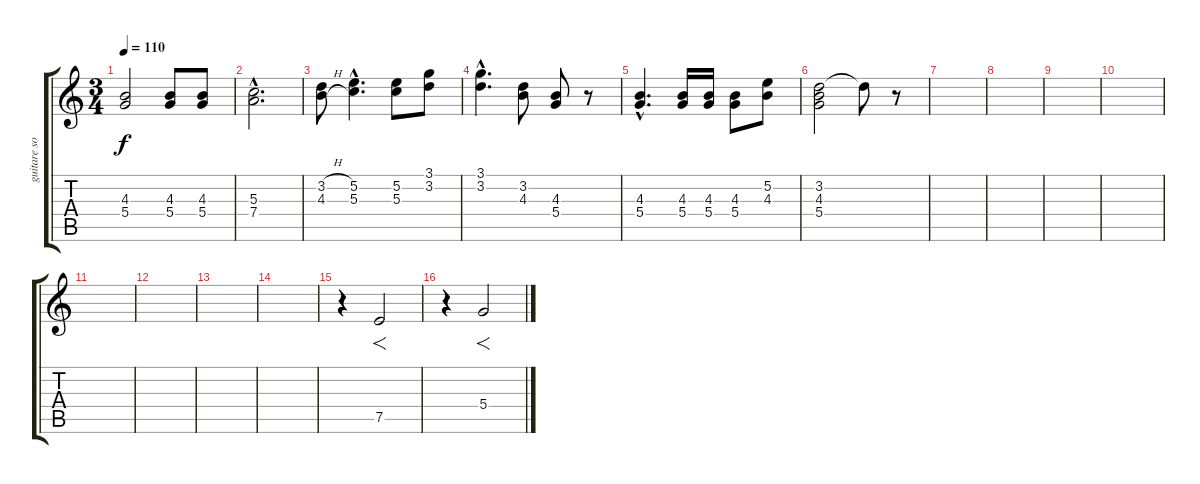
\track ("guitare solo" "guitare so") {instrument overdrivenguitar}
\staff {score tabs}
\tuning (E4 B3 G3 D3 A2 E2) {hide}
\ts (3 4)
\tempo 110
\clef g2
\ks c
(4.3 5.4).2{dy f} (4.3 5.4).8 (4.3 5.4).8 |
(5.3{hac} 7.4{hac}).2{d} |
(3.2{h} 4.3{h}).8 (5.2{hac} 5.3{hac}).4{d} (5.2 5.3).8 (3.1 3.2).8 |
(3.1{hac} 3.2{hac}).4{d} (3.2 4.3).8 (4.3 5.4).8 r.8 |
(4.3{hac} 5.4{hac}).4{d} (4.3 5.4).16 (4.3 5.4).16 (4.3 5.4).8 (5.2 4.3).8 |
(3.2 4.3 5.4).2 3.2{t}.8 r.8 |
|
|
|
|
|
|
|
|
r.4 7.5.2{f} |
r.4 5.4.2{f}
